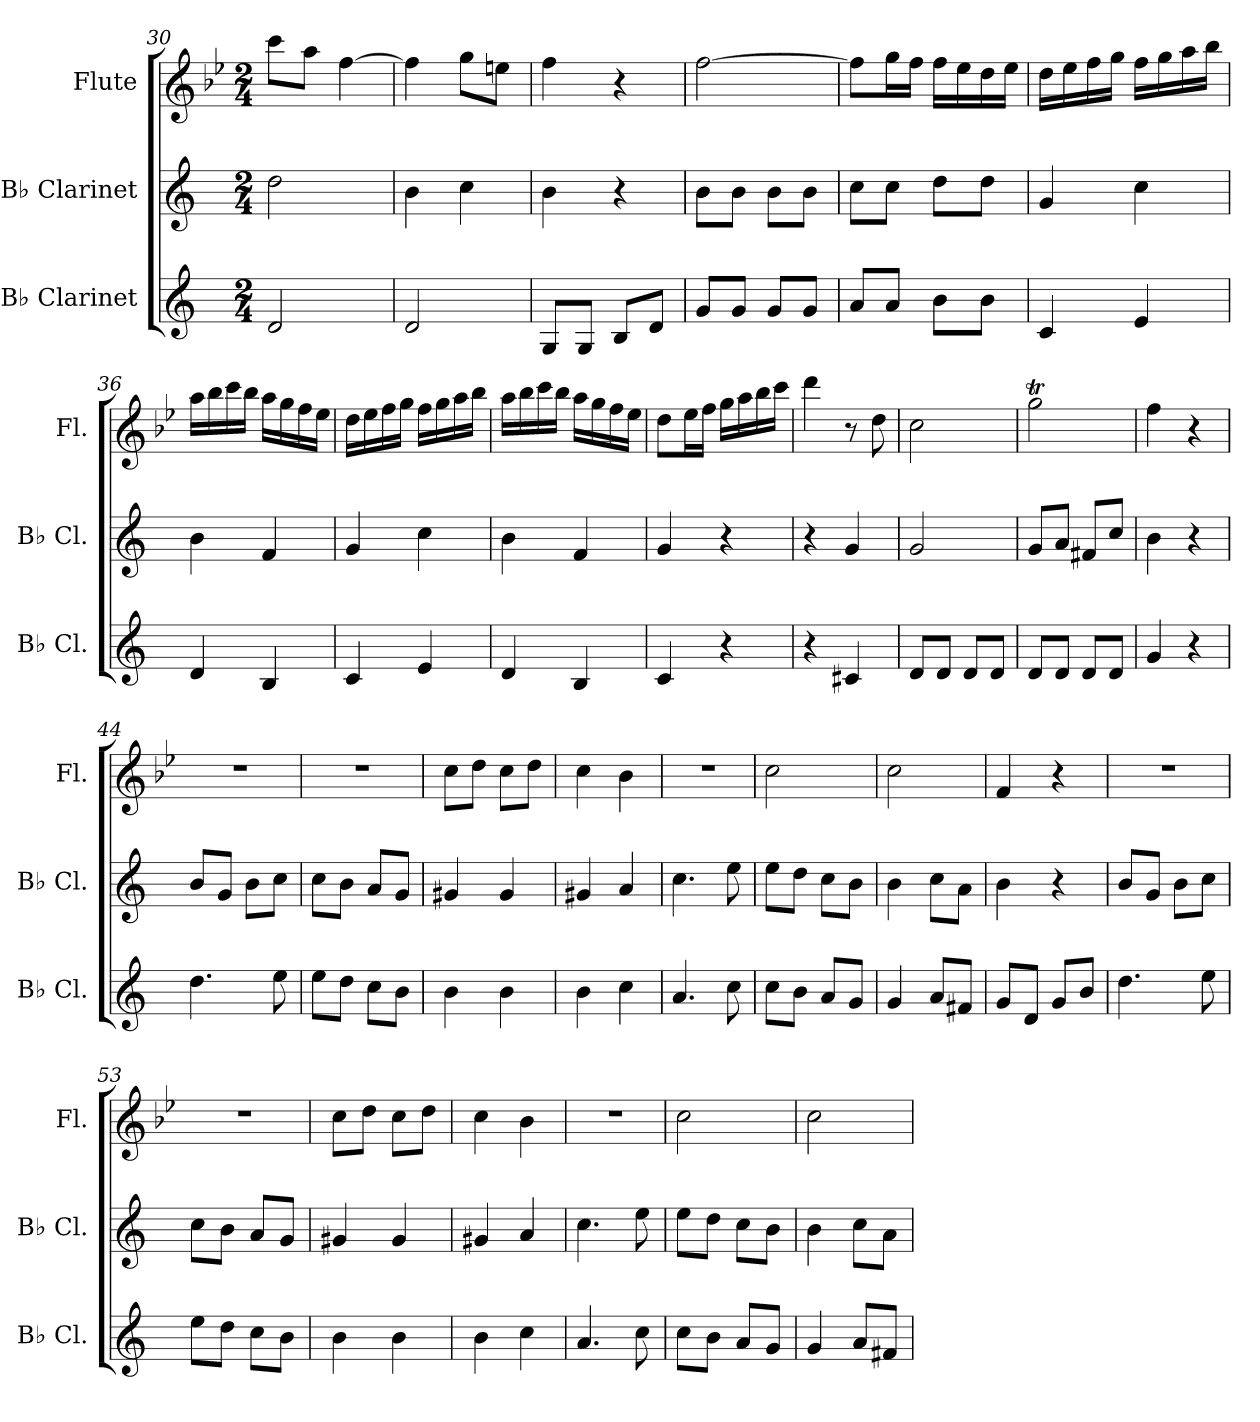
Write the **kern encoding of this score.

**kern	**kern	**kern
*part3	*part2	*part1
*staff3	*staff2	*staff1
*I"B♭ Clarinet	*I"B♭ Clarinet	*I"Flute
*I'B♭ Cl.	*I'B♭ Cl.	*I'Fl.
*clefG2	*clefG2	*clefG2
*ITrd1c2	*ITrd1c2	*
*k[b-e-]	*k[b-e-]	*k[b-e-]
*M2/4	*M2/4	*M2/4
=30	=30	=30
2c/	2cc\	8ccc\L
.	.	8aa\J
.	.	[4ff\
=31	=31	=31
2c/	4a\	4ff\]
.	4b-\	8gg\L
.	.	8een\J
=32	=32	=32
8F/L	4a\	4ff\
8F/J	.	.
8A/L	4r	4r
8c/J	.	.
=33	=33	=33
8f/L	8a\L	[2ff\
8f/J	8a\J	.
8f/L	8a\L	.
8f/J	8a\J	.
=34	=34	=34
8g/L	8b-\L	8ff\L]
8g/J	8b-\J	16gg\L
.	.	16ff\JJ
8a\L	8cc\L	16ff\LL
.	.	16ee-\
8a\J	8cc\J	16dd\
.	.	16ee-\JJ
!!LO:PB:g=z
=35	=35	=35
4B-/	4f/	16dd\LL
.	.	16ee-\
.	.	16ff\
.	.	16gg\JJ
4d/	4b-\	16ff\LL
.	.	16gg\
.	.	16aa\
.	.	16bb-\JJ
=36	=36	=36
4c/	4a\	16aa\LL
.	.	16bb-\
.	.	16ccc\
.	.	16bb-\JJ
4A/	4e-/	16aa\LL
.	.	16gg\
.	.	16ff\
.	.	16ee-\JJ
=37	=37	=37
4B-/	4f/	16dd\LL
.	.	16ee-\
.	.	16ff\
.	.	16gg\JJ
4d/	4b-\	16ff\LL
.	.	16gg\
.	.	16aa\
.	.	16bb-\JJ
=38	=38	=38
4c/	4a\	16aa\LL
.	.	16bb-\
.	.	16ccc\
.	.	16bb-\JJ
4A/	4e-/	16aa\LL
.	.	16gg\
.	.	16ff\
.	.	16ee-\JJ
=39	=39	=39
4B-/	4f/	8dd\L
.	.	16ee-\L
.	.	16ff\JJ
4r	4r	16gg\LL
.	.	16aa\
.	.	16bb-\
.	.	16ccc\JJ
!!LO:LB:g=z
=40	=40	=40
4r	4r	4ddd\
4Bn/	4f/	8r
.	.	8dd\
=41	=41	=41
8c/L	2f/	2cc\
8c/J	.	.
8c/L	.	.
8c/J	.	.
=42	=42	=42
8c/L	8f/L	2ggT\
8c/J	8g/J	.
8c/L	8en/L	.
8c/J	8b-/J	.
=43	=43	=43
4f/	4a\	4ff\
4r	4r	4r
=44	=44	=44
4.cc\	8a/L	2r
.	8f/J	.
.	8a\L	.
8dd\	8b-\J	.
=45	=45	=45
8dd\L	8b-\L	2r
8cc\J	8a\J	.
8b-\L	8g/L	.
8a\J	8f/J	.
=46	=46	=46
4a\	4f#X/	8cc\L
.	.	8dd\J
4a\	4f#/	8cc\L
.	.	8dd\J
=47	=47	=47
4a\	4f#X/	4cc\
4b-\	4g/	4b-\
=48	=48	=48
4.g/	4.b-\	2r
8b-\	8dd\	.
=49	=49	=49
8b-\L	8dd\L	2cc\
8a\J	8cc\J	.
8g/L	8b-\L	.
8f/J	8a\J	.
=50	=50	=50
4f/	4a\	2cc\
8g/L	8b-\L	.
8en/J	8g\J	.
!!LO:LB:g=z
=51	=51	=51
8f/L	4a\	4f/
8c/J	.	.
8f/L	4r	4r
8a/J	.	.
=52	=52	=52
4.cc\	8a/L	2r
.	8f/J	.
.	8a\L	.
8dd\	8b-\J	.
=53	=53	=53
8dd\L	8b-\L	2r
8cc\J	8a\J	.
8b-\L	8g/L	.
8a\J	8f/J	.
=54	=54	=54
4a\	4f#X/	8cc\L
.	.	8dd\J
4a\	4f#/	8cc\L
.	.	8dd\J
=55	=55	=55
4a\	4f#X/	4cc\
4b-\	4g/	4b-\
=56	=56	=56
4.g/	4.b-\	2r
8b-\	8dd\	.
=57	=57	=57
8b-\L	8dd\L	2cc\
8a\J	8cc\J	.
8g/L	8b-\L	.
8f/J	8a\J	.
=58	=58	=58
4f/	4a\	2cc\
8g/L	8b-\L	.
8en/J	8g\J	.
=	=	=
*-	*-	*-
